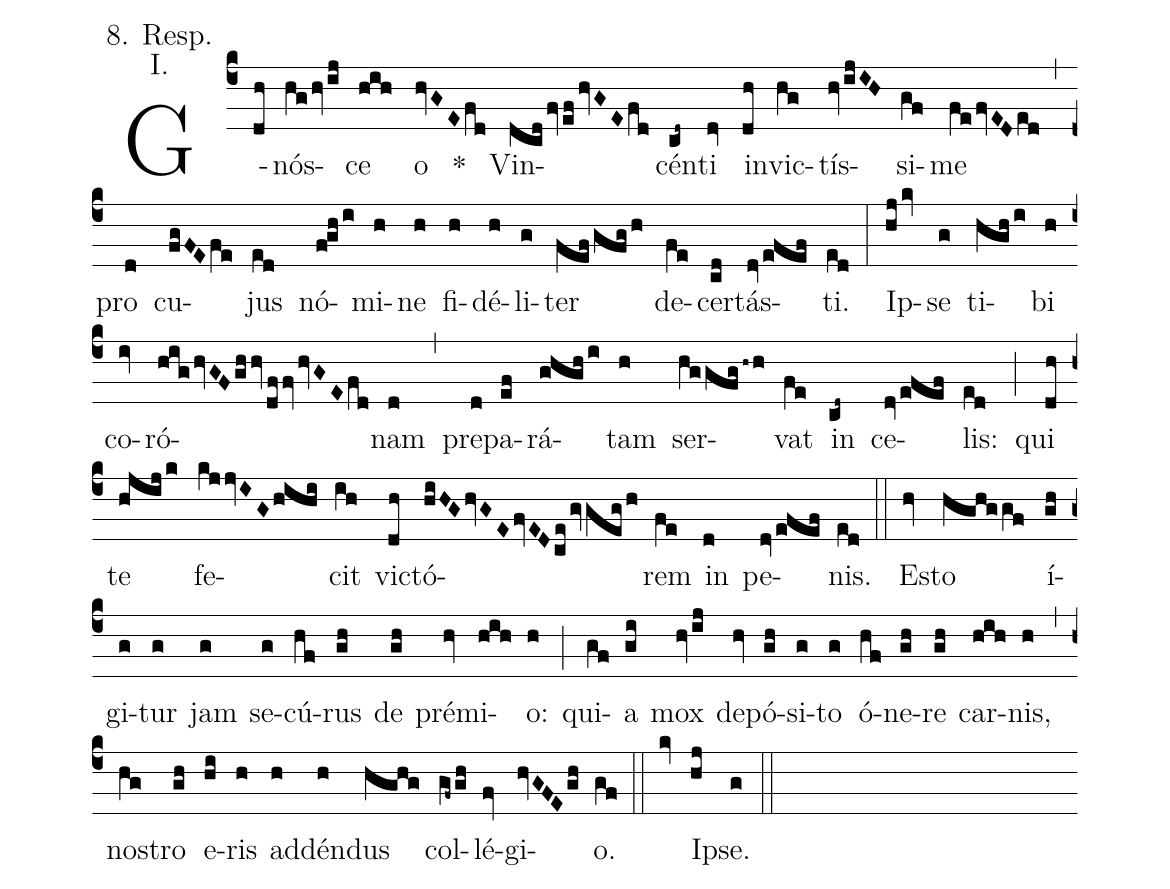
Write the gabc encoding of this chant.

annotation: 8. Resp.;
annotation: I.;
%%
(c4)
G(dh)nós(hghvij)ce(hih) o(hvGEfd) *() Vin(dcdfvefhvGEfd)cén(cd~)ti(dv) in(dh)vic(hg)tís(hvijIH)si(gf)me(fefvEDed) (,)
pro(d) cu(fgFEfe)jus(ed) nó(fghi)mi(h)ne(h) fi(h)dé(h)li(g)ter(fefgfgh) de(fe)cer(cd)tás(dvefef)ti.(ed) (:)
Ip(hjkv)se(g) ti(hghi)bi(h) co(iv)ró(highvGFghhvdffvhvGEfd)nam(d) (,)
pre(d)pa(ef)rá(ghghi)tam(h) ser(hggfgh~h)vat(fe) in(cd~) ce(dvefef)lis:(ed) (;)
qui(dh) te(hjijk) fe(kjjvIGhihi)cit(ih) vic(dh)tó(hiHGhvGEfvEDcegvgegh)rem(fe) in(d) pe(dvefef)nis.(ed) (::)

Es(hv)to(hghggf) í(gh)gi(g)tur(g) jam(g) se(g)cú(hf)rus(gh) de(gh) pré(hv)mi(hih)o:(h) (;)
qui(gf)a(gi) mox(hvij) de(hv)pó(gh)si(g)to(g) ó(hf)ne(gh)re(gh) car(hih)nis,(h) (,)
nos(hg)tro(gh) e(hi)ris(h) ad(h)dén(h)dus(hghg) col(gf~gh)lé(fv)gi(hvGFEgh)o.(gf) (::)

(kv) Ip(hj)se.(g) (::)
